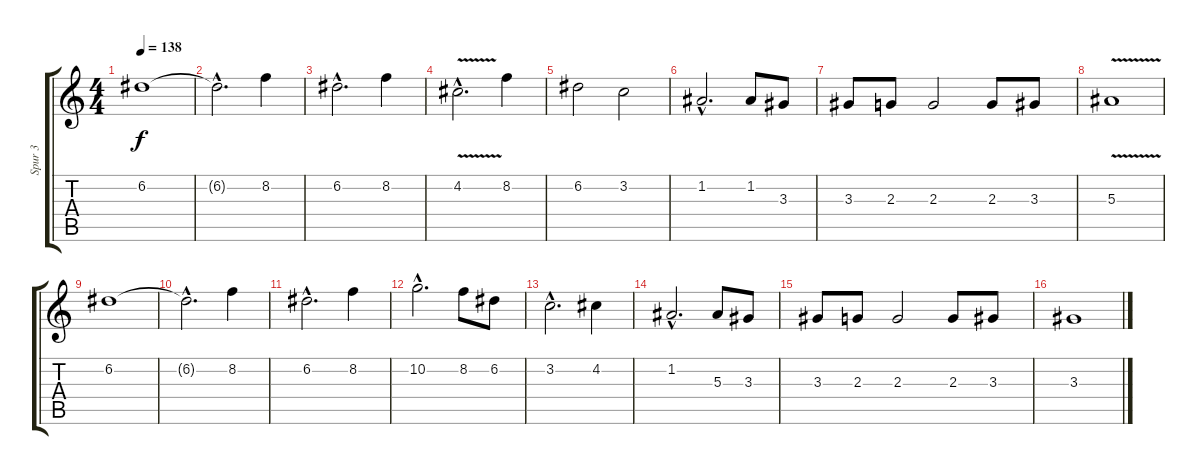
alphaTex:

\track ("Spur 3" "Spur 3") {instrument distortionguitar}
\staff {score tabs}
\tuning (D4 A3 F3 C3 G2 C2) {hide}
\ts (4 4)
\tempo 138
\clef g2
\ks c
6.2.1{dy f} |
6.2{hac t}.2{d} 8.2.4 |
6.2{hac}.2{d} 8.2.4 |
4.2{v hac}.2{d} 8.2.4 |
6.2.2 3.2.2 |
1.2{hac}.2{d} 1.2.8 3.3.8 |
3.3.8 2.3.8 2.3.2 2.3.8 3.3.8 |
5.3{v}.1{instrument guitarharmonics} |
6.2.1{instrument distortionguitar} |
6.2{hac t}.2{d} 8.2.4 |
6.2{hac}.2{d} 8.2.4 |
10.2{hac}.2{d} 8.2.8 6.2.8 |
3.2{hac}.2{d} 4.2.4 |
1.2{hac}.2{d} 5.3.8 3.3.8 |
3.3.8 2.3.8 2.3.2 2.3.8 3.3.8 |
3.3.1
